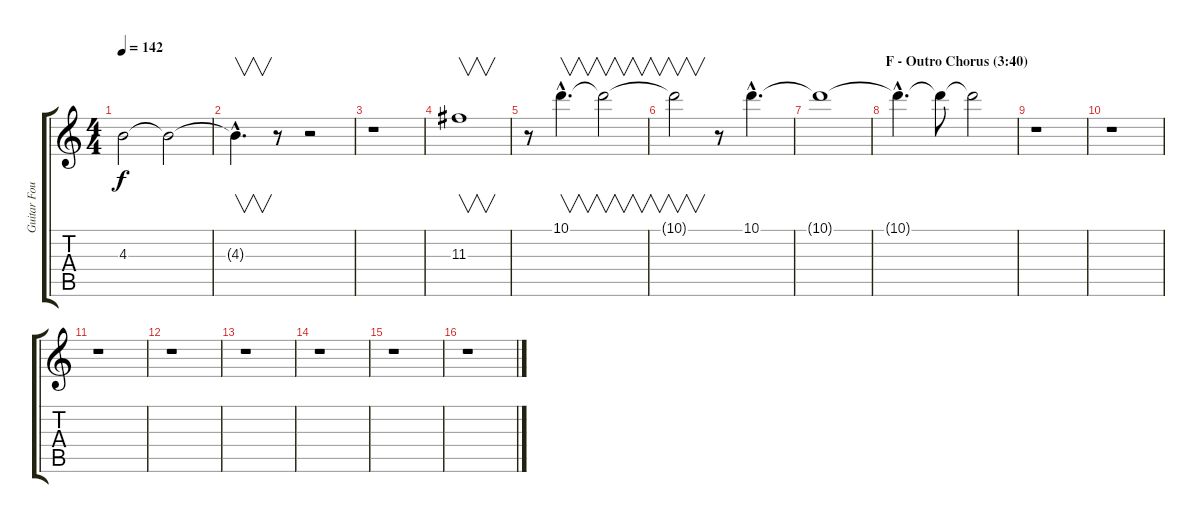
\track ("Guitar Four" "Guitar Fou") {instrument distortionguitar}
\staff {score tabs}
\tuning (E4 B3 G3 D3 A2 E2) {hide}
\ts (4 4)
\tempo 142
\clef g2
\ks c
4.3{t}.2{dy f} 4.3{t}.2 |
4.3{hac t}.4{v d} r.8 r.2 |
r.1 |
11.3.1{v} |
r.8 10.1{hac}.4{v d} 10.1{t}.2{v} |
10.1{t}.2{v} r.8 10.1{hac}.4{d} |
10.1{t}.1 |
\section ("" "F - Outro Chorus (3:40)")
10.1{hac t}.4{d} 10.1{t}.8 10.1{t}.2 |
r.1 |
r.1 |
r.1 |
r.1 |
r.1 |
r.1 |
r.1 |
r.1
